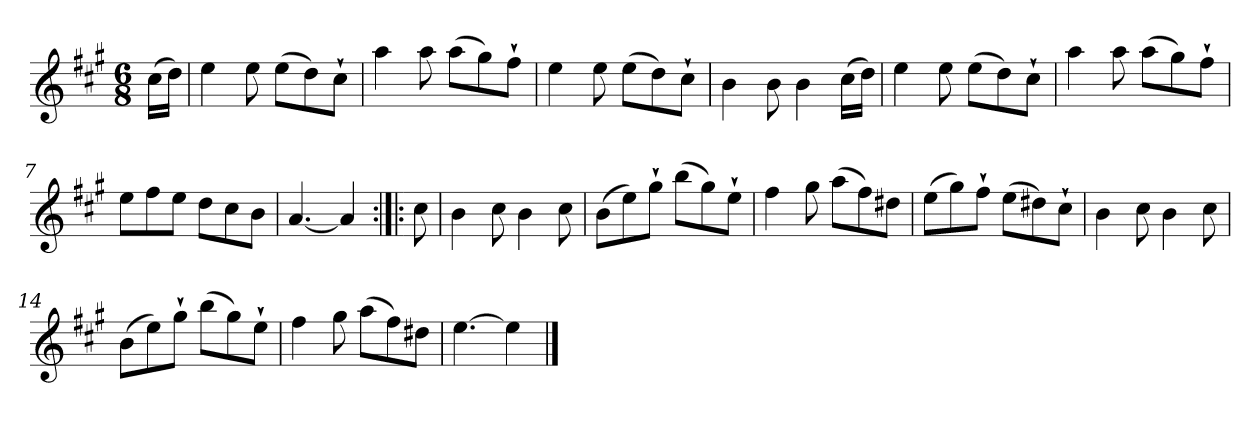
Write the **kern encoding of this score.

**kern
*part1
*staff1
*clefG2
*k[f#c#g#]
*E:mix
*M6/8
*MM120
=
(16cc#\LL
16dd\JJ)
=1
4ee
8ee
(8ee\L
8dd\)
8cc#`\J
=2
4aa
8aa
(8aa\L
8gg#\)
8ff#`\J
=3
4ee
8ee
(8ee\L
8dd\)
8cc#`\J
=4
4b
8b
4b
(16cc#\LL
16dd\JJ)
=5
4ee
8ee
(8ee\L
8dd\)
8cc#`\J
=6
4aa
8aa
(8aa\L
8gg#\)
8ff#`\J
=7
8ee\L
8ff#\
8ee\J
8dd\L
8cc#\
8b\J
=8
[4.a
4a]
=:|!|:
8cc#
=9
4b
8cc#
4b
8cc#
=10
(8b\L
8ee\)
8gg#`\J
(8bb\L
8gg#\)
8ee`\J
=11
4ff#
8gg#
(8aa\L
8ff#\)
8dd#X\J
=12
(8ee\L
8gg#\)
8ff#`\J
(8ee\L
8dd#X\)
8cc#`\J
=13
4b
8cc#
4b
8cc#
=14
(8b\L
8ee\)
8gg#`\J
(8bb\L
8gg#\)
8ee`\J
=15
4ff#
8gg#
(8aa\L
8ff#\)
8dd#X\J
=16
[4.ee
4ee]
==
*-
